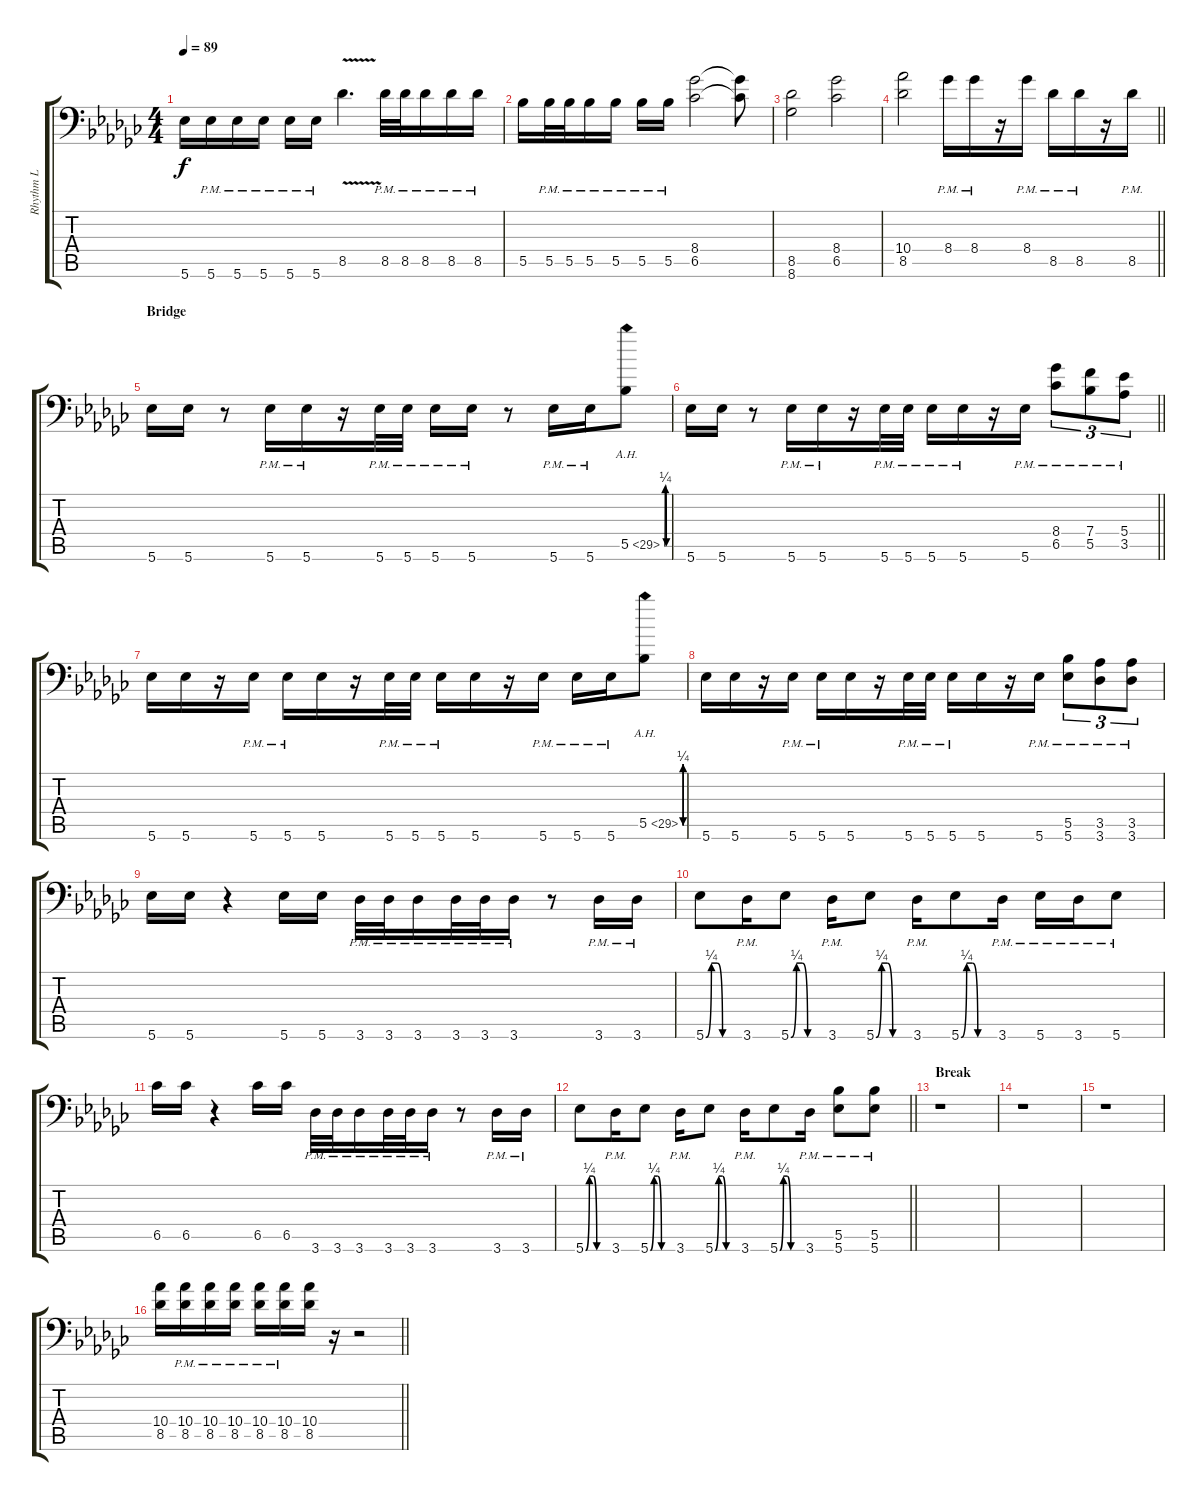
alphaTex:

\track ("Rhythm L" "Rhythm L") {instrument overdrivenguitar}
\staff {score tabs}
\tuning (C4 G3 Eb3 Bb2 F2 Bb1) {hide}
\ts (4 4)
\tempo 89
\clef f4
\ks ebminor
5.6.16{dy f} 5.6{pm}.16 5.6{pm}.16 5.6{pm}.16 5.6{pm}.16 5.6{pm}.16 8.5{v}.4{d} 8.5{pm}.32 8.5{pm}.32 8.5{pm}.16 8.5{pm}.16 8.5{pm}.16 |
5.5.16 5.5{pm}.32 5.5{pm}.32 5.5{pm}.16 5.5{pm}.16 5.5{pm}.16 5.5{pm}.16 (8.4 6.5).2 (8.4{t} 6.5{t}).8 |
(8.5 8.6).2 (8.4 6.5).2 |
\barLineRight lightlight
(10.4 8.5).2 8.4{pm}.16 8.4{pm}.16 r.16 8.4{pm}.16 8.5{pm}.16 8.5{pm}.16 r.16 8.5{pm}.16 |
\section ("" "Bridge")
5.6.16 5.6.16 r.8 5.6{pm}.16 5.6{pm}.16 r.16 5.6{pm}.32 5.6{pm}.32 5.6{pm}.16 5.6{pm}.16 r.8 5.6{pm}.16 5.6{pm}.16 5.5{be (custom 0 0 10 1 20 1 30 0 60 0) ah 24}.8 |
\barLineRight lightlight
5.6.16 5.6.16 r.8 5.6{pm}.16 5.6{pm}.16 r.16 5.6{pm}.32 5.6{pm}.32 5.6{pm}.16 5.6{pm}.16 r.16 5.6{pm}.16 (8.4{pm} 6.5{pm}).8{tu (3 2)} (7.4{pm} 5.5{pm}).8{tu (3 2)} (5.4{pm} 3.5{pm}).8{tu (3 2)} |
5.6.16 5.6.16 r.16 5.6{pm}.16 5.6{pm}.16 5.6.16 r.16 5.6{pm}.32 5.6{pm}.32 5.6{pm}.16 5.6.16 r.16 5.6{pm}.16 5.6{pm}.16 5.6{pm}.16 5.5{be (custom 0 0 10 1 20 1 30 0 60 0) ah 24}.8 |
5.6.16 5.6.16 r.16 5.6{pm}.16 5.6{pm}.16 5.6.16 r.16 5.6{pm}.32 5.6{pm}.32 5.6{pm}.16 5.6.16 r.16 5.6{pm}.16 (5.5{pm} 5.6{pm}).8{tu (3 2)} (3.5{pm} 3.6{pm}).8{tu (3 2)} (3.5{pm} 3.6{pm}).8{tu (3 2)} |
5.6.16 5.6.16 r.4 5.6.16 5.6.16 3.6{pm}.32 3.6{pm}.32 3.6{pm}.16 3.6{pm}.32 3.6{pm}.32 3.6{pm}.16 r.8 3.6{pm}.16 3.6{pm}.16 |
5.6{be (custom 0 0 10 1 20 1 30 0 60 0)}.8 3.6{pm}.16 5.6{be (custom 0 0 10 1 20 1 30 0 60 0)}.8 3.6{pm}.16 5.6{be (custom 0 0 10 1 20 1 30 0 60 0)}.8 3.6{pm}.16 5.6{be (custom 0 0 10 1 20 1 30 0 60 0)}.8 3.6{pm}.16 5.6{pm}.16 3.6{pm}.16 5.6{pm}.8 |
6.5.16 6.5.16 r.4 6.5.16 6.5.16 3.6{pm}.32 3.6{pm}.32 3.6{pm}.16 3.6{pm}.32 3.6{pm}.32 3.6{pm}.16 r.8 3.6{pm}.16 3.6{pm}.16 |
\barLineRight lightlight
5.6{be (custom 0 0 10 1 20 1 30 0 60 0)}.8 3.6{pm}.16 5.6{be (custom 0 0 10 1 20 1 30 0 60 0)}.8 3.6{pm}.16 5.6{be (custom 0 0 10 1 20 1 30 0 60 0)}.8 3.6{pm}.16 5.6{be (custom 0 0 10 1 20 1 30 0 60 0)}.8 3.6{pm}.16 (5.5{pm} 5.6{pm}).8 (5.5{pm} 5.6{pm}).8 |
\section ("" "Break")
r.1 |
r.1 |
r.1 |
\barLineRight lightlight
(10.4 8.5).16 (10.4{pm} 8.5{pm}).16 (10.4{pm} 8.5{pm}).16 (10.4{pm} 8.5{pm}).16 (10.4{pm} 8.5{pm}).16 (10.4{pm} 8.5{pm}).16 (10.4 8.5).16 r.16 r.2
